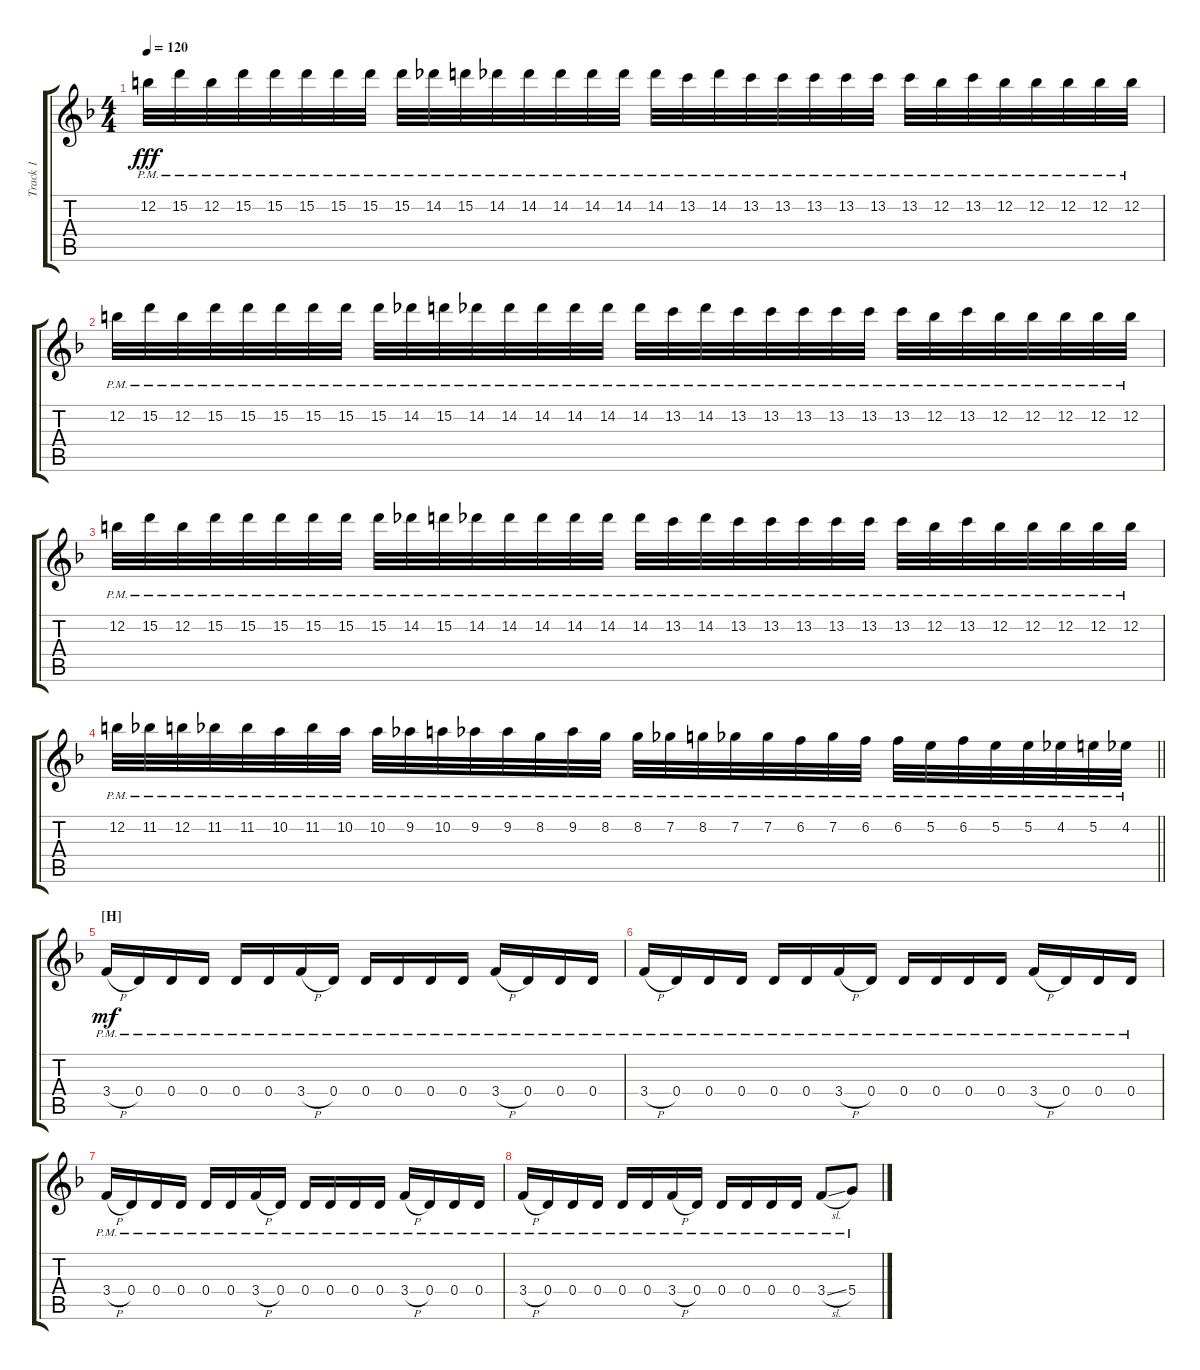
\track ("Track 1" "Track 1") {instrument distortionguitar}
\staff {score tabs}
\tuning (E4 B3 G3 D3 A2 D2) {hide}
\ts (4 4)
\tempo 120
\clef g2
\ks f
12.2{pm}.32{dy fff} 15.2{pm}.32 12.2{pm}.32 15.2{pm}.32 15.2{pm}.32 15.2{pm}.32 15.2{pm}.32 15.2{pm}.32 15.2{pm}.32 14.2{pm}.32 15.2{pm}.32 14.2{pm}.32 14.2{pm}.32 14.2{pm}.32 14.2{pm}.32 14.2{pm}.32 14.2{pm}.32 13.2{pm}.32 14.2{pm}.32 13.2{pm}.32 13.2{pm}.32 13.2{pm}.32 13.2{pm}.32 13.2{pm}.32 13.2{pm}.32 12.2{pm}.32 13.2{pm}.32 12.2{pm}.32 12.2{pm}.32 12.2{pm}.32 12.2{pm}.32 12.2{pm}.32 |
12.2{pm}.32 15.2{pm}.32 12.2{pm}.32 15.2{pm}.32 15.2{pm}.32 15.2{pm}.32 15.2{pm}.32 15.2{pm}.32 15.2{pm}.32 14.2{pm}.32 15.2{pm}.32 14.2{pm}.32 14.2{pm}.32 14.2{pm}.32 14.2{pm}.32 14.2{pm}.32 14.2{pm}.32 13.2{pm}.32 14.2{pm}.32 13.2{pm}.32 13.2{pm}.32 13.2{pm}.32 13.2{pm}.32 13.2{pm}.32 13.2{pm}.32 12.2{pm}.32 13.2{pm}.32 12.2{pm}.32 12.2{pm}.32 12.2{pm}.32 12.2{pm}.32 12.2{pm}.32 |
12.2{pm}.32 15.2{pm}.32 12.2{pm}.32 15.2{pm}.32 15.2{pm}.32 15.2{pm}.32 15.2{pm}.32 15.2{pm}.32 15.2{pm}.32 14.2{pm}.32 15.2{pm}.32 14.2{pm}.32 14.2{pm}.32 14.2{pm}.32 14.2{pm}.32 14.2{pm}.32 14.2{pm}.32 13.2{pm}.32 14.2{pm}.32 13.2{pm}.32 13.2{pm}.32 13.2{pm}.32 13.2{pm}.32 13.2{pm}.32 13.2{pm}.32 12.2{pm}.32 13.2{pm}.32 12.2{pm}.32 12.2{pm}.32 12.2{pm}.32 12.2{pm}.32 12.2{pm}.32 |
\barLineRight lightlight
12.2{pm}.32 11.2{pm}.32 12.2{pm}.32 11.2{pm}.32 11.2{pm}.32 10.2{pm}.32 11.2{pm}.32 10.2{pm}.32 10.2{pm}.32 9.2{pm}.32 10.2{pm}.32 9.2{pm}.32 9.2{pm}.32 8.2{pm}.32 9.2{pm}.32 8.2{pm}.32 8.2{pm}.32 7.2{pm}.32 8.2{pm}.32 7.2{pm}.32 7.2{pm}.32 6.2{pm}.32 7.2{pm}.32 6.2{pm}.32 6.2{pm}.32 5.2{pm}.32 6.2{pm}.32 5.2{pm}.32 5.2{pm}.32 4.2{pm}.32 5.2{pm}.32 4.2{pm}.32 |
\section ("" "[H]")
3.4{h pm}.16{dy mf} 0.4{pm}.16 0.4{pm}.16 0.4{pm}.16 0.4{pm}.16 0.4{pm}.16 3.4{h pm}.16 0.4{pm}.16 0.4{pm}.16 0.4{pm}.16 0.4{pm}.16 0.4{pm}.16 3.4{h pm}.16 0.4{pm}.16 0.4{pm}.16 0.4{pm}.16 |
3.4{h pm}.16 0.4{pm}.16 0.4{pm}.16 0.4{pm}.16 0.4{pm}.16 0.4{pm}.16 3.4{h pm}.16 0.4{pm}.16 0.4{pm}.16 0.4{pm}.16 0.4{pm}.16 0.4{pm}.16 3.4{h pm}.16 0.4{pm}.16 0.4{pm}.16 0.4{pm}.16 |
3.4{h pm}.16 0.4{pm}.16 0.4{pm}.16 0.4{pm}.16 0.4{pm}.16 0.4{pm}.16 3.4{h pm}.16 0.4{pm}.16 0.4{pm}.16 0.4{pm}.16 0.4{pm}.16 0.4{pm}.16 3.4{h pm}.16 0.4{pm}.16 0.4{pm}.16 0.4{pm}.16 |
3.4{h pm}.16 0.4{pm}.16 0.4{pm}.16 0.4{pm}.16 0.4{pm}.16 0.4{pm}.16 3.4{h pm}.16 0.4{pm}.16 0.4{pm}.16 0.4{pm}.16 0.4{pm}.16 0.4{pm}.16 3.4{sl pm}.8 5.4{pm}.8
